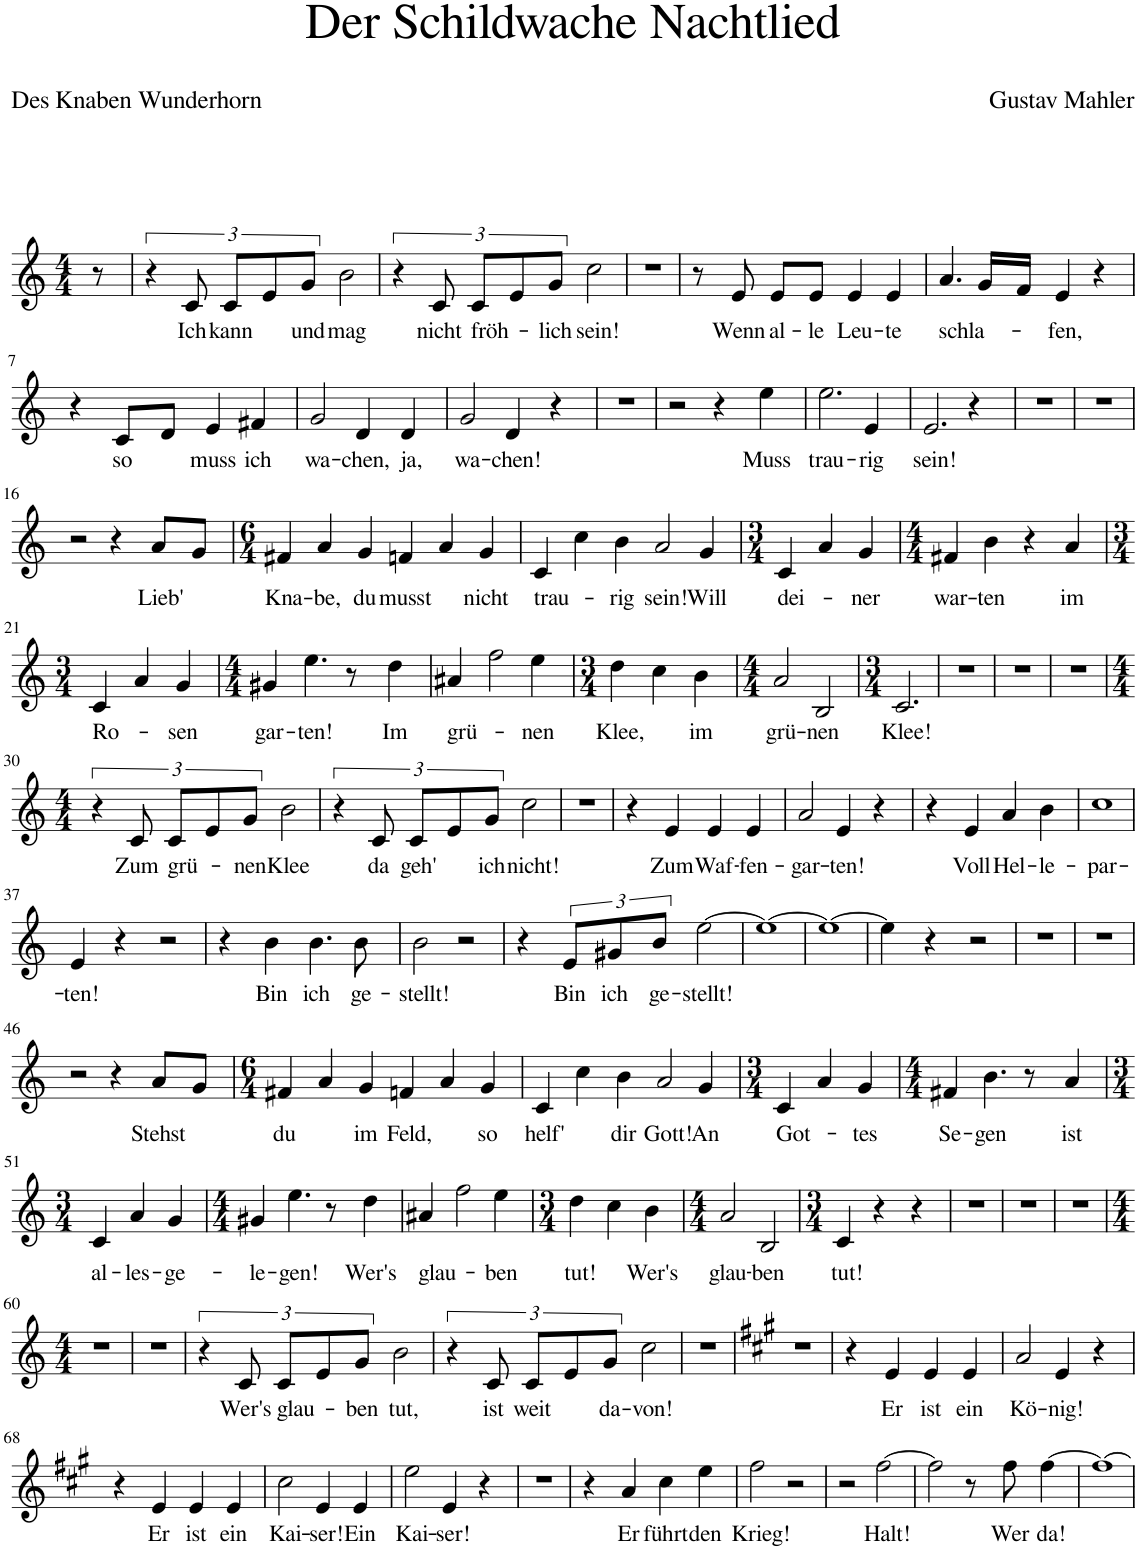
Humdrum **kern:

**kern	**text
*part1	*part1
*staff1	*staff1
*I"Piano	*
*I'Pno	*
*clefG2	*
*k[]	*
*M4/4	*
=1	=1
8r	.
=2	=2
6r	.
!	!LO:LY:b
12c/	Ich
!	!LO:LY:b
12c/L	kann
12e/	.
!	!LO:LY:b
12g/J	und
!	!LO:LY:b
2b\	mag
=3	=3
6r	.
!	!LO:LY:b
12c/	nicht
!	!LO:LY:b
12c/L	fröh-
12e/	.
!	!LO:LY:b
12g/J	-lich
!	!LO:LY:b
2cc\	sein!
=4	=4
1r	.
=5	=5
8r	.
!	!LO:LY:b
8e/	Wenn
!	!LO:LY:b
8e/L	al-
!	!LO:LY:b
8e/J	-le
!	!LO:LY:b
4e/	Leu-
!	!LO:LY:b
4e/	-te
=6	=6
!	!LO:LY:b
4.a/	schla-
16g/LL	.
16f/JJ	.
!	!LO:LY:b
4e/	-fen,
4r	.
!!LO:LB:g=z
=7	=7
4r	.
!	!LO:LY:b
8c/L	so
8d/J	.
!	!LO:LY:b
4e/	muss
!	!LO:LY:b
4f#X/	ich
=8	=8
!	!LO:LY:b
2g/	wa-
!	!LO:LY:b
4d/	-chen,
!	!LO:LY:b
4d/	ja,
=9	=9
!	!LO:LY:b
2g/	wa-
!	!LO:LY:b
4d/	-chen!
4r	.
=10	=10
1r	.
=11	=11
2r	.
4r	.
!	!LO:LY:b
4ee\	Muss
=12	=12
!	!LO:LY:b
2.ee\	trau-
!	!LO:LY:b
4e/	-rig
=13	=13
!	!LO:LY:b
2.e/	sein!
4r	.
=14	=14
1r	.
=15	=15
1r	.
!!LO:LB:g=z
=16	=16
2r	.
4r	.
!	!LO:LY:b
8a/L	Lieb'
8g/J	.
=17	=17
*M6/4	*
!	!LO:LY:b
4f#X/	Kna-
!	!LO:LY:b
4a/	-be,
!	!LO:LY:b
4g/	du
!	!LO:LY:b
4fn/	musst
4a/	.
!	!LO:LY:b
4g/	nicht
=18	=18
!	!LO:LY:b
4c/	trau-
4cc\	.
!	!LO:LY:b
4b\	-rig
!	!LO:LY:b
2a/	sein!
!	!LO:LY:b
4g/	Will
=19	=19
*M3/4	*
!	!LO:LY:b
4c/	dei-
4a/	.
!	!LO:LY:b
4g/	-ner
=20	=20
*M4/4	*
!	!LO:LY:b
4f#X/	war-
!	!LO:LY:b
4b\	-ten
4r	.
!	!LO:LY:b
4a/	im
!!LO:LB:g=z
=21	=21
*M3/4	*
!	!LO:LY:b
4c/	Ro-
4a/	.
!	!LO:LY:b
4g/	-sen
=22	=22
*M4/4	*
!	!LO:LY:b
4g#X/	gar-
!	!LO:LY:b
4.ee\	-ten!
8r	.
!	!LO:LY:b
4dd\	Im
=23	=23
!	!LO:LY:b
4a#X/	grü-
2ff\	.
!	!LO:LY:b
4ee\	-nen
=24	=24
*M3/4	*
!	!LO:LY:b
4dd\	Klee,
4cc\	.
!	!LO:LY:b
4b\	im
=25	=25
*M4/4	*
!	!LO:LY:b
2a/	grü-
!	!LO:LY:b
2B/	-nen
=26	=26
*M3/4	*
!	!LO:LY:b
2.c/	Klee!
=27	=27
2.r	.
=28	=28
2.r	.
=29	=29
2.r	.
!!LO:LB:g=z
=30	=30
*M4/4	*
6r	.
!	!LO:LY:b
12c/	Zum
!	!LO:LY:b
12c/L	grü-
12e/	.
!	!LO:LY:b
12g/J	-nen
!	!LO:LY:b
2b\	Klee
=31	=31
6r	.
!	!LO:LY:b
12c/	da
!	!LO:LY:b
12c/L	geh'
12e/	.
!	!LO:LY:b
12g/J	ich
!	!LO:LY:b
2cc\	nicht!
=32	=32
1r	.
=33	=33
4r	.
!	!LO:LY:b
4e/	Zum
!	!LO:LY:b
4e/	Waf-
!	!LO:LY:b
4e/	-fen-
=34	=34
!	!LO:LY:b
2a/	-gar-
!	!LO:LY:b
4e/	-ten!
4r	.
=35	=35
4r	.
!	!LO:LY:b
4e/	Voll
!	!LO:LY:b
4a/	Hel-
!	!LO:LY:b
4b\	-le-
=36	=36
!	!LO:LY:b
1cc	-par-
!!LO:LB:g=z
=37	=37
!	!LO:LY:b
4e/	-ten!
4r	.
2r	.
=38	=38
4r	.
!	!LO:LY:b
4b\	Bin
!	!LO:LY:b
4.b\	ich
!	!LO:LY:b
8b\	ge-
=39	=39
!	!LO:LY:b
2b\	-stellt!
2r	.
=40	=40
4r	.
!	!LO:LY:b
12e/L	Bin
!	!LO:LY:b
12g#X/	ich
!	!LO:LY:b
12b/J	ge-
!	!LO:LY:b
[2ee\	-stellt!
=41	=41
1ee_	.
=42	=42
1ee_	.
=43	=43
4ee\]	.
4r	.
2r	.
=44	=44
1r	.
=45	=45
1r	.
!!LO:LB:g=z
=46	=46
2r	.
4r	.
!	!LO:LY:b
8a/L	Stehst
8g/J	.
=47	=47
*M6/4	*
!	!LO:LY:b
4f#X/	du
4a/	.
!	!LO:LY:b
4g/	im
!	!LO:LY:b
4fn/	Feld,
4a/	.
!	!LO:LY:b
4g/	so
=48	=48
!	!LO:LY:b
4c/	helf'
4cc\	.
!	!LO:LY:b
4b\	dir
!	!LO:LY:b
2a/	Gott!
!	!LO:LY:b
4g/	An
=49	=49
*M3/4	*
!	!LO:LY:b
4c/	Got-
4a/	.
!	!LO:LY:b
4g/	-tes
=50	=50
*M4/4	*
!	!LO:LY:b
4f#X/	Se-
!	!LO:LY:b
4.b\	-gen
8r	.
!	!LO:LY:b
4a/	ist
!!LO:LB:g=z
=51	=51
*M3/4	*
!	!LO:LY:b
4c/	al-
!	!LO:LY:b
4a/	-les-
!	!LO:LY:b
4g/	-ge-
=52	=52
*M4/4	*
!	!LO:LY:b
4g#X/	-le-
!	!LO:LY:b
4.ee\	-gen!
8r	.
!	!LO:LY:b
4dd\	Wer's
=53	=53
!	!LO:LY:b
4a#X/	glau-
2ff\	.
!	!LO:LY:b
4ee\	-ben
=54	=54
*M3/4	*
!	!LO:LY:b
4dd\	tut!
4cc\	.
!	!LO:LY:b
4b\	Wer's
=55	=55
*M4/4	*
!	!LO:LY:b
2a/	glau-
!	!LO:LY:b
2B/	-ben
=56	=56
*M3/4	*
!	!LO:LY:b
4c/	tut!
4r	.
4r	.
=57	=57
2.r	.
=58	=58
2.r	.
=59	=59
2.r	.
!!LO:LB:g=z
=60	=60
*M4/4	*
1r	.
=61	=61
1r	.
=62	=62
6r	.
!	!LO:LY:b
12c/	Wer's
!	!LO:LY:b
12c/L	glau-
12e/	.
!	!LO:LY:b
12g/J	-ben
!	!LO:LY:b
2b\	tut,
=63	=63
6r	.
!	!LO:LY:b
12c/	ist
!	!LO:LY:b
12c/L	weit
12e/	.
!	!LO:LY:b
12g/J	da-
!	!LO:LY:b
2cc\	-von!
=64	=64
1r	.
=65	=65
*k[f#c#g#]	*
1r	.
=66	=66
4r	.
!	!LO:LY:b
4e/	Er
!	!LO:LY:b
4e/	ist
!	!LO:LY:b
4e/	ein
=67	=67
!	!LO:LY:b
2a/	Kö-
!	!LO:LY:b
4e/	-nig!
4r	.
!!LO:LB:g=z
=68	=68
4r	.
!	!LO:LY:b
4e/	Er
!	!LO:LY:b
4e/	ist
!	!LO:LY:b
4e/	ein
=69	=69
!	!LO:LY:b
2cc#\	Kai-
!	!LO:LY:b
4e/	-ser!
!	!LO:LY:b
4e/	Ein
=70	=70
!	!LO:LY:b
2ee\	Kai-
!	!LO:LY:b
4e/	-ser!
4r	.
=71	=71
1r	.
=72	=72
4r	.
!	!LO:LY:b
4a/	Er
!	!LO:LY:b
4cc#\	führt
!	!LO:LY:b
4ee\	den
=73	=73
!	!LO:LY:b
2ff#\	Krieg!
2r	.
=74	=74
2r	.
!	!LO:LY:b
[2ff#\	Halt!
=75	=75
2ff#\]	.
8r	.
!	!LO:LY:b
8ff#\	Wer
!	!LO:LY:b
[4ff#\	da!
=76	=76
1ff#_	.
=	=
*-	*-
